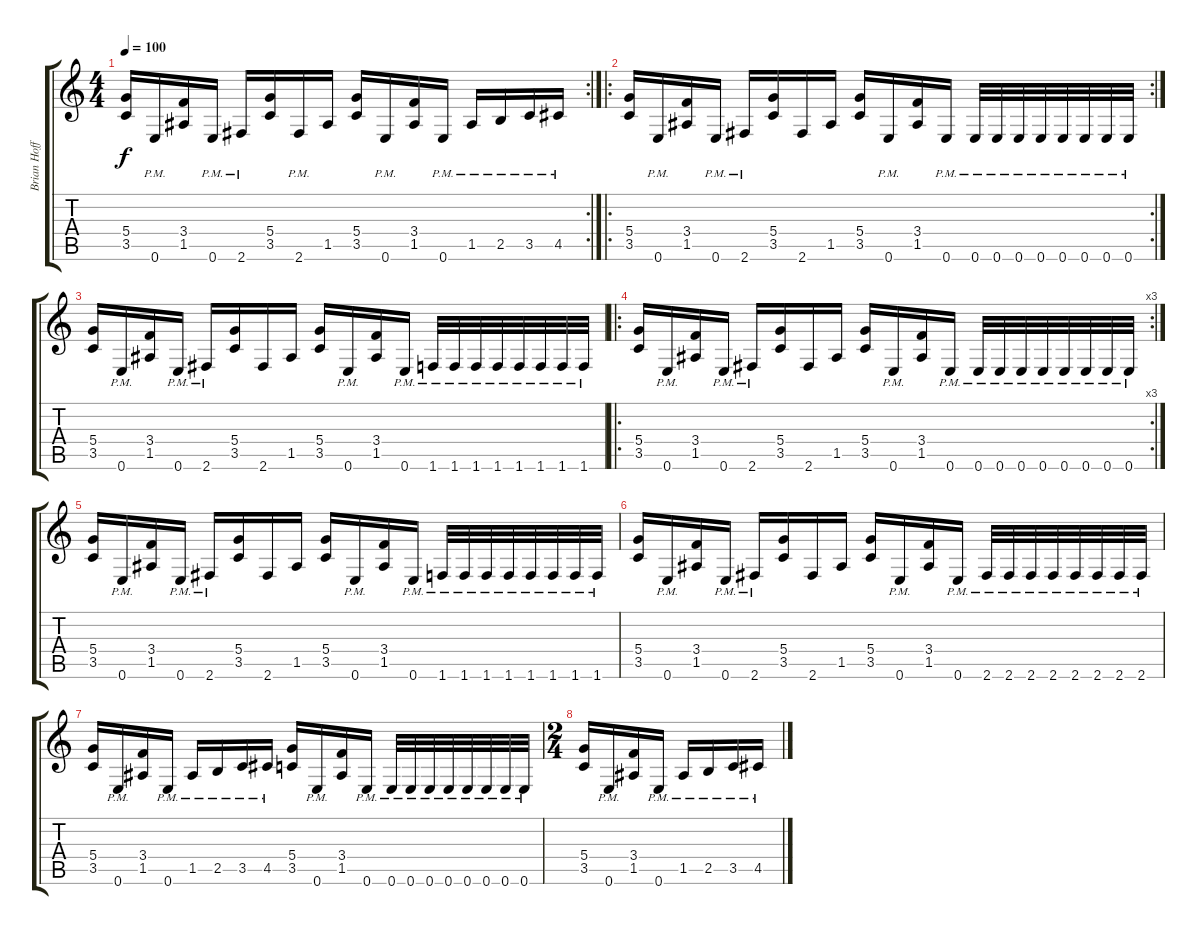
\track ("Brian Hoffman" "Brian Hoff") {instrument distortionguitar}
\staff {score tabs}
\tuning (E4 B3 G3 D3 A2 E2) {hide}
\rc 2
\ts (4 4)
\tempo 100
\clef g2
\ks c
(5.4 3.5).16{dy f} 0.6{pm}.16 (3.4 1.5).16 0.6{pm}.16 2.6{pm}.16 (5.4 3.5).16 2.6{pm}.16 1.5.16 (5.4 3.5).16 0.6{pm}.16 (3.4 1.5).16 0.6{pm}.16 1.5{pm}.16 2.5{pm}.16 3.5{pm}.16 4.5{pm}.16 |
\ro
\rc 2
(5.4 3.5).16 0.6{pm}.16 (3.4 1.5).16 0.6{pm}.16 2.6{pm}.16 (5.4 3.5).16 2.6.16 1.5.16 (5.4 3.5).16 0.6{pm}.16 (3.4 1.5).16 0.6{pm}.16 0.6{pm}.32 0.6{pm}.32 0.6{pm}.32 0.6{pm}.32 0.6{pm}.32 0.6{pm}.32 0.6{pm}.32 0.6{pm}.32 |
(5.4 3.5).16 0.6{pm}.16 (3.4 1.5).16 0.6{pm}.16 2.6{pm}.16 (5.4 3.5).16 2.6.16 1.5.16 (5.4 3.5).16 0.6{pm}.16 (3.4 1.5).16 0.6{pm}.16 1.6{pm}.32 1.6{pm}.32 1.6{pm}.32 1.6{pm}.32 1.6{pm}.32 1.6{pm}.32 1.6{pm}.32 1.6{pm}.32 |
\ro
\rc 3
(5.4 3.5).16 0.6{pm}.16 (3.4 1.5).16 0.6{pm}.16 2.6{pm}.16 (5.4 3.5).16 2.6.16 1.5.16 (5.4 3.5).16 0.6{pm}.16 (3.4 1.5).16 0.6{pm}.16 0.6{pm}.32 0.6{pm}.32 0.6{pm}.32 0.6{pm}.32 0.6{pm}.32 0.6{pm}.32 0.6{pm}.32 0.6{pm}.32 |
(5.4 3.5).16 0.6{pm}.16 (3.4 1.5).16 0.6{pm}.16 2.6{pm}.16 (5.4 3.5).16 2.6.16 1.5.16 (5.4 3.5).16 0.6{pm}.16 (3.4 1.5).16 0.6{pm}.16 1.6{pm}.32 1.6{pm}.32 1.6{pm}.32 1.6{pm}.32 1.6{pm}.32 1.6{pm}.32 1.6{pm}.32 1.6{pm}.32 |
(5.4 3.5).16 0.6{pm}.16 (3.4 1.5).16 0.6{pm}.16 2.6{pm}.16 (5.4 3.5).16 2.6.16 1.5.16 (5.4 3.5).16 0.6{pm}.16 (3.4 1.5).16 0.6{pm}.16 2.6{pm}.32 2.6{pm}.32 2.6{pm}.32 2.6{pm}.32 2.6{pm}.32 2.6{pm}.32 2.6{pm}.32 2.6{pm}.32 |
(5.4 3.5).16 0.6{pm}.16 (3.4 1.5).16 0.6{pm}.16 1.5{pm}.16 2.5{pm}.16 3.5{pm}.16 4.5{pm}.16 (5.4 3.5).16 0.6{pm}.16 (3.4 1.5).16 0.6{pm}.16 0.6{pm}.32 0.6{pm}.32 0.6{pm}.32 0.6{pm}.32 0.6{pm}.32 0.6{pm}.32 0.6{pm}.32 0.6{pm}.32 |
\ts (2 4)
(5.4 3.5).16 0.6{pm}.16 (3.4 1.5).16 0.6{pm}.16 1.5{pm}.16 2.5{pm}.16 3.5{pm}.16 4.5{pm}.16
